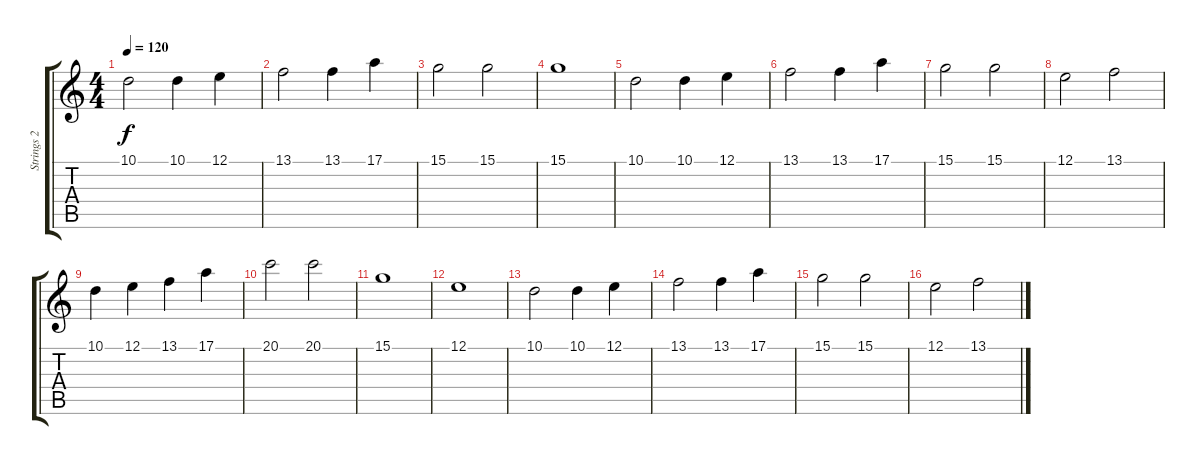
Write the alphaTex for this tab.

\track ("Strings 2" "Strings 2") {instrument stringensemble1}
\staff {score tabs}
\tuning (E4 B3 G3 D3 A2 E2) {hide}
\ts (4 4)
\tempo 120
\clef g2
\ks c
10.1.2{dy f volume 16 instrument flute} 10.1.4 12.1.4 |
13.1.2 13.1.4 17.1.4 |
15.1.2 15.1.2 |
15.1.1 |
10.1.2{volume 16 instrument flute} 10.1.4 12.1.4 |
13.1.2 13.1.4 17.1.4 |
15.1.2 15.1.2 |
12.1.2 13.1.2 |
10.1.4{volume 16 instrument flute} 12.1.4 13.1.4 17.1.4 |
20.1.2 20.1.2 |
15.1.1 |
12.1.1 |
10.1.2{volume 16 instrument flute} 10.1.4 12.1.4 |
13.1.2 13.1.4 17.1.4 |
15.1.2 15.1.2 |
12.1.2 13.1.2
